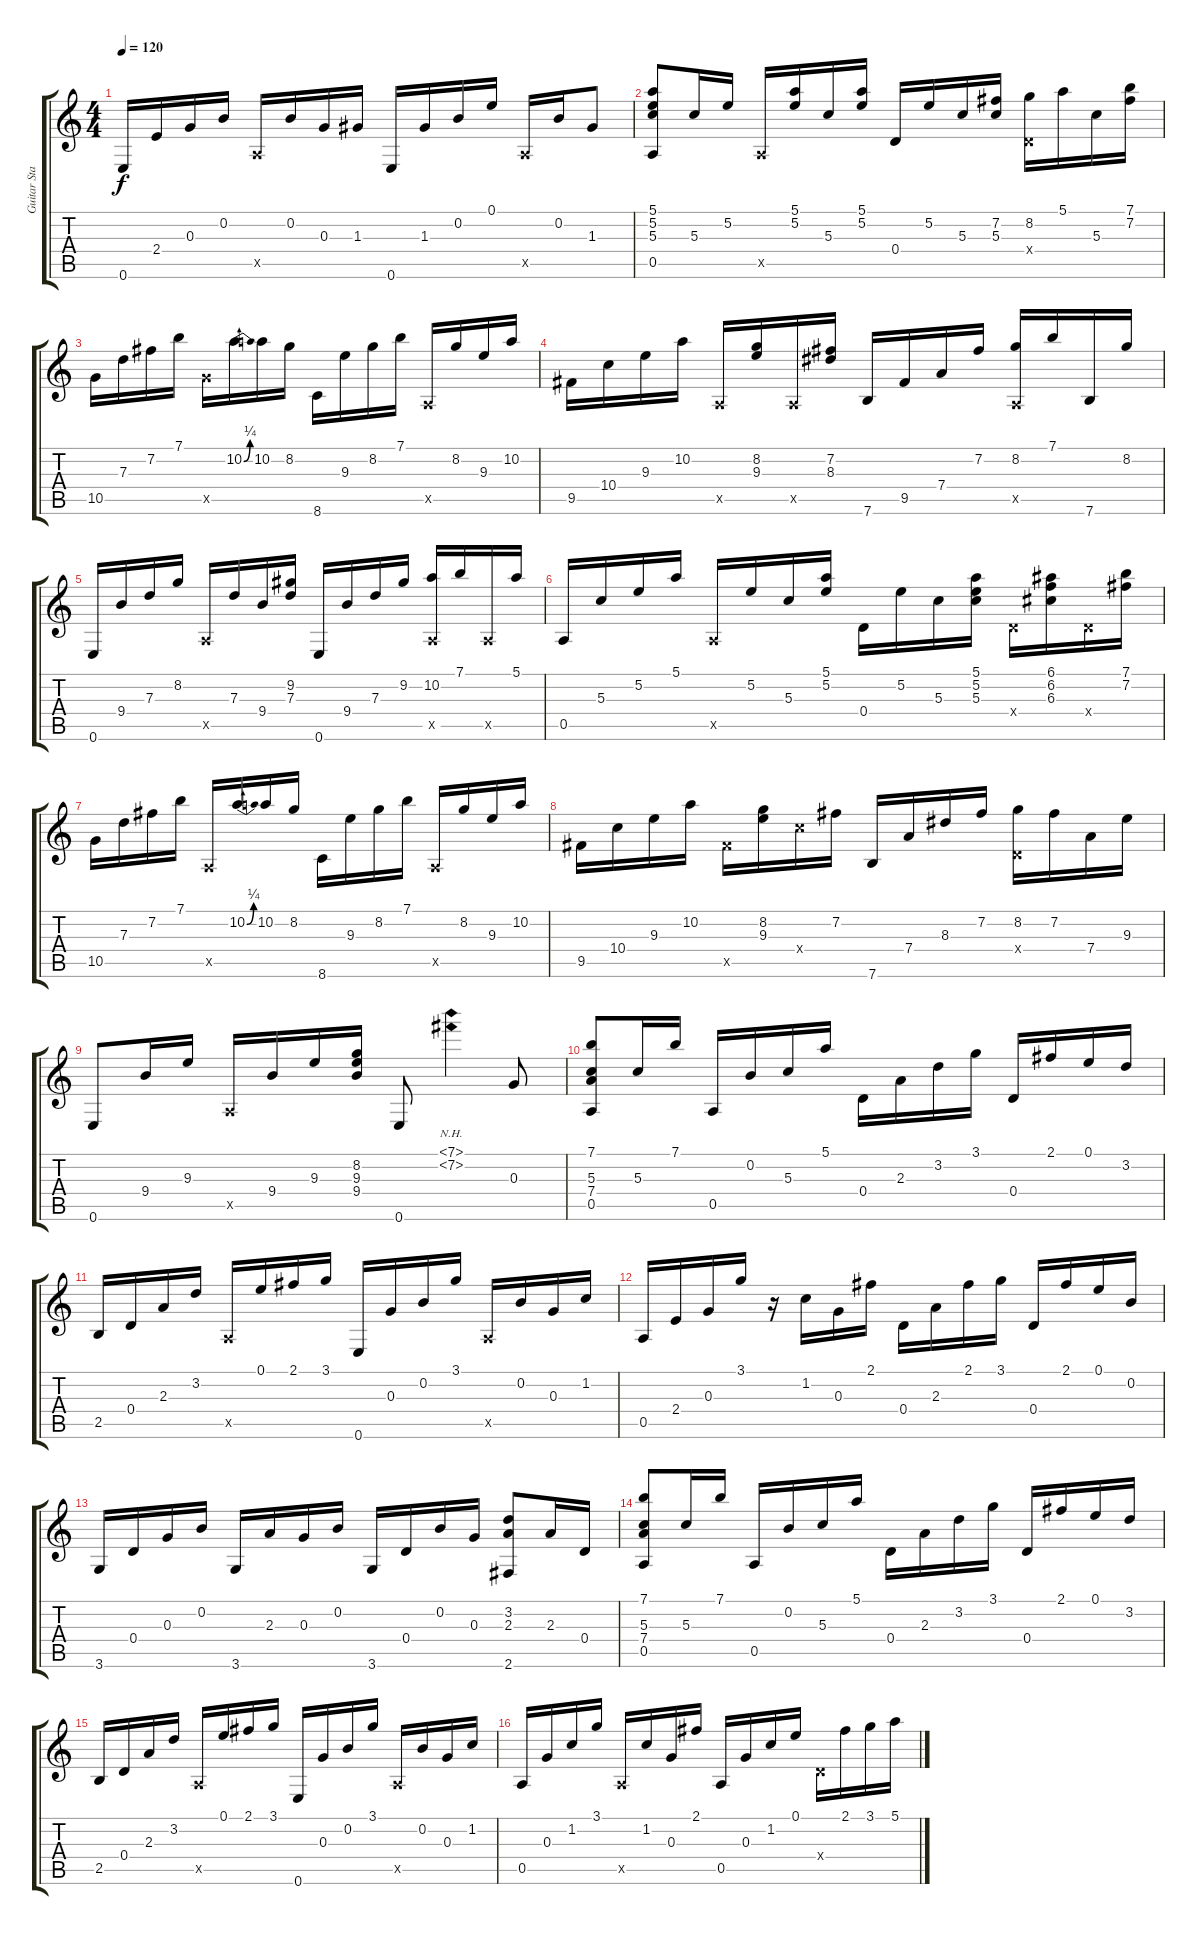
\track ("Guitar Standard" "Guitar Sta") {instrument acousticguitarsteel}
\staff {score tabs}
\tuning (E4 B3 G3 D3 A2 E2) {hide}
\ts (4 4)
\tempo 120
\clef g2
\ks c
0.6.16{dy f} 2.4.16 0.3.16 0.2.16 0.5{x}.16 0.2.16 0.3.16 1.3.16 0.6.16 1.3.16 0.2.16 0.1.16 0.5{x}.16 0.2.16 1.3.8 |
(5.1 5.2 5.3 0.5).8 5.3.16 5.2.16 0.5{x}.16 (5.1 5.2).16 5.3.16 (5.1 5.2).16 0.4.16 5.2.16 5.3.16 (7.2 5.3).16 (8.2 0.4{x}).16 5.1.16 5.3.16 (7.1 7.2).16 |
10.5.16 7.3.16 7.2.16 7.1.16 10.5{x}.16 10.2{be (bend 1 0 60 1)}.16 10.2.16 8.2.16 8.6.16 9.3.16 8.2.16 7.1.16 0.5{x}.16 8.2.16 9.3.16 10.2.16 |
9.5.16 10.4.16 9.3.16 10.2.16 0.5{x}.16 (8.2 9.3).16 0.5{x}.16 (7.2 8.3).16 7.6.16 9.5.16 7.4.16 7.2.16 (8.2 0.5{x}).16 7.1.16 7.6.16 8.2.16 |
0.6.16 9.4.16 7.3.16 8.2.16 0.5{x}.16 7.3.16 9.4.16 (9.2 7.3).16 0.6.16 9.4.16 7.3.16 9.2.16 (10.2 0.5{x}).16 7.1.16 0.5{x}.16 5.1.16 |
0.5.16 5.3.16 5.2.16 5.1.16 0.5{x}.16 5.2.16 5.3.16 (5.1 5.2).16 0.4.16 5.2.16 5.3.16 (5.1 5.2 5.3).16 0.4{x}.16 (6.1 6.2 6.3).16 0.4{x}.16 (7.1 7.2).16 |
10.5.16 7.3.16 7.2.16 7.1.16 0.5{x}.16 10.2{be (bend 1 0 60 1)}.16 10.2.16 8.2.16 8.6.16 9.3.16 8.2.16 7.1.16 0.5{x}.16 8.2.16 9.3.16 10.2.16 |
9.5.16 10.4.16 9.3.16 10.2.16 9.5{x}.16 (8.2 9.3).16 10.4{x}.16 7.2.16 7.6.16 7.4.16 8.3.16 7.2.16 (8.2 0.4{x}).16 7.2.16 7.4.16 9.3.16 |
0.6.8 9.4.16 9.3.16 0.5{x}.16 9.4.16 9.3.16 (8.2 9.3 9.4).16 0.6.8 (7.1{nh} 7.2{nh}).4 0.3.8 |
(7.1 5.3 7.4 0.5).8 5.3.16 7.1.16 0.5.16 0.2.16 5.3.16 5.1.16 0.4.16 2.3.16 3.2.16 3.1.16 0.4.16 2.1.16 0.1.16 3.2.16 |
2.5.16 0.4.16 2.3.16 3.2.16 0.5{x}.16 0.1.16 2.1.16 3.1.16 0.6.16 0.3.16 0.2.16 3.1.16 0.5{x}.16 0.2.16 0.3.16 1.2.16 |
0.5.16 2.4.16 0.3.16 3.1.16 r.16 1.2.16 0.3.16 2.1.16 0.4.16 2.3.16 2.1.16 3.1.16 0.4.16 2.1.16 0.1.16 0.2.16 |
3.6.16 0.4.16 0.3.16 0.2.16 3.6.16 2.3.16 0.3.16 0.2.16 3.6.16 0.4.16 0.2.16 0.3.16 (3.2 2.3 2.6).8 2.3.16 0.4.16 |
(7.1 5.3 7.4 0.5).8 5.3.16 7.1.16 0.5.16 0.2.16 5.3.16 5.1.16 0.4.16 2.3.16 3.2.16 3.1.16 0.4.16 2.1.16 0.1.16 3.2.16 |
2.5.16 0.4.16 2.3.16 3.2.16 0.5{x}.16 0.1.16 2.1.16 3.1.16 0.6.16 0.3.16 0.2.16 3.1.16 0.5{x}.16 0.2.16 0.3.16 1.2.16 |
0.5.16 0.3.16 1.2.16 3.1.16 0.5{x}.16 1.2.16 0.3.16 2.1.16 0.5.16 0.3.16 1.2.16 0.1.16 0.4{x}.16 2.1.16 3.1.16 5.1.16
